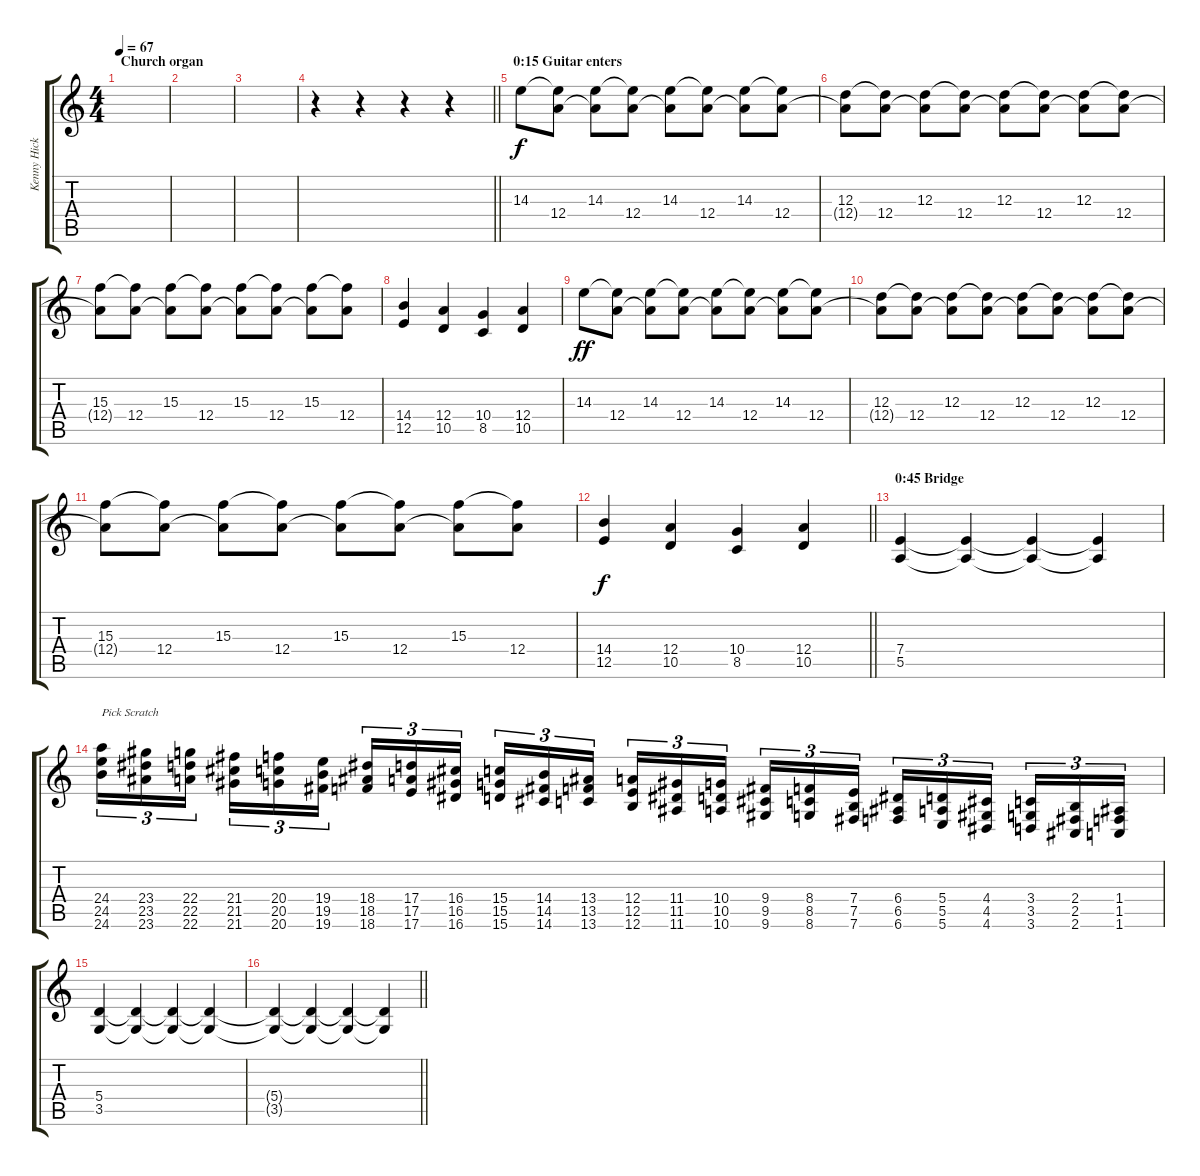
\track ("Kenny Hickey (Guitar)" "Kenny Hick") {instrument distortionguitar}
\staff {score tabs}
\tuning (B3 Gb3 D3 A2 E2 B1) {hide}
\ts (4 4)
\section ("" "Church organ")
\tempo 67
\clef g2
\ks c
|
|
|
\barLineRight lightlight
r.4 r.4 r.4 r.4 |
\section ("" "0:15 Guitar enters")
14.3.8 (14.3{t} 12.4).8 (14.3 12.4{t}).8 (14.3{t} 12.4).8 (14.3 12.4{t}).8 (14.3{t} 12.4).8 (14.3 12.4{t}).8 (14.3{t} 12.4).8 |
(12.3 12.4{t}).8 (12.3{t} 12.4).8 (12.3 12.4{t}).8 (12.3{t} 12.4).8 (12.3 12.4{t}).8 (12.3{t} 12.4).8 (12.3 12.4{t}).8 (12.3{t} 12.4).8 |
(15.3 12.4{t}).8 (15.3{t} 12.4).8 (15.3 12.4{t}).8 (15.3{t} 12.4).8 (15.3 12.4{t}).8 (15.3{t} 12.4).8 (15.3 12.4{t}).8 (15.3{t} 12.4).8 |
(14.4 12.5).4{dy f} (12.4 10.5).4 (10.4 8.5).4 (12.4 10.5).4 |
14.3.8{dy ff} (14.3{t} 12.4).8 (14.3 12.4{t}).8 (14.3{t} 12.4).8 (14.3 12.4{t}).8 (14.3{t} 12.4).8 (14.3 12.4{t}).8 (14.3{t} 12.4).8 |
(12.3 12.4{t}).8 (12.3{t} 12.4).8 (12.3 12.4{t}).8 (12.3{t} 12.4).8 (12.3 12.4{t}).8 (12.3{t} 12.4).8 (12.3 12.4{t}).8 (12.3{t} 12.4).8 |
(15.3 12.4{t}).8 (15.3{t} 12.4).8 (15.3 12.4{t}).8 (15.3{t} 12.4).8 (15.3 12.4{t}).8 (15.3{t} 12.4).8 (15.3 12.4{t}).8 (15.3{t} 12.4).8 |
\barLineRight lightlight
(14.4 12.5).4{dy f} (12.4 10.5).4 (10.4 8.5).4 (12.4 10.5).4 |
\section ("" "0:45 Bridge")
(7.4 5.5).4 (7.4{t} 5.5{t}).4 (7.4{t} 5.5{t}).4 (7.4{t} 5.5{t}).4 |
(24.4 24.5 24.6).16{tu (3 2) txt "Pick Scratch" volume 13 instrument guitarfretnoise} (23.4 23.5 23.6).16{tu (3 2)} (22.4 22.5 22.6).16{tu (3 2)} (21.4 21.5 21.6).16{tu (3 2)} (20.4 20.5 20.6).16{tu (3 2)} (19.4 19.5 19.6).16{tu (3 2)} (18.4 18.5 18.6).16{tu (3 2)} (17.4 17.5 17.6).16{tu (3 2)} (16.4 16.5 16.6).16{tu (3 2)} (15.4 15.5 15.6).16{tu (3 2)} (14.4 14.5 14.6).16{tu (3 2)} (13.4 13.5 13.6).16{tu (3 2)} (12.4 12.5 12.6).16{tu (3 2)} (11.4 11.5 11.6).16{tu (3 2)} (10.4 10.5 10.6).16{tu (3 2)} (9.4 9.5 9.6).16{tu (3 2)} (8.4 8.5 8.6).16{tu (3 2)} (7.4 7.5 7.6).16{tu (3 2)} (6.4 6.5 6.6).16{tu (3 2)} (5.4 5.5 5.6).16{tu (3 2)} (4.4 4.5 4.6).16{tu (3 2)} (3.4 3.5 3.6).16{tu (3 2)} (2.4 2.5 2.6).16{tu (3 2)} (1.4 1.5 1.6).16{tu (3 2)} |
(5.4 3.5).4{instrument distortionguitar} (5.4{t} 3.5{t}).4 (5.4{t} 3.5{t}).4 (5.4{t} 3.5{t}).4 |
\barLineRight lightlight
(5.4{t} 3.5{t}).4 (5.4{t} 3.5{t}).4 (5.4{t} 3.5{t}).4 (5.4{t} 3.5{t}).4
